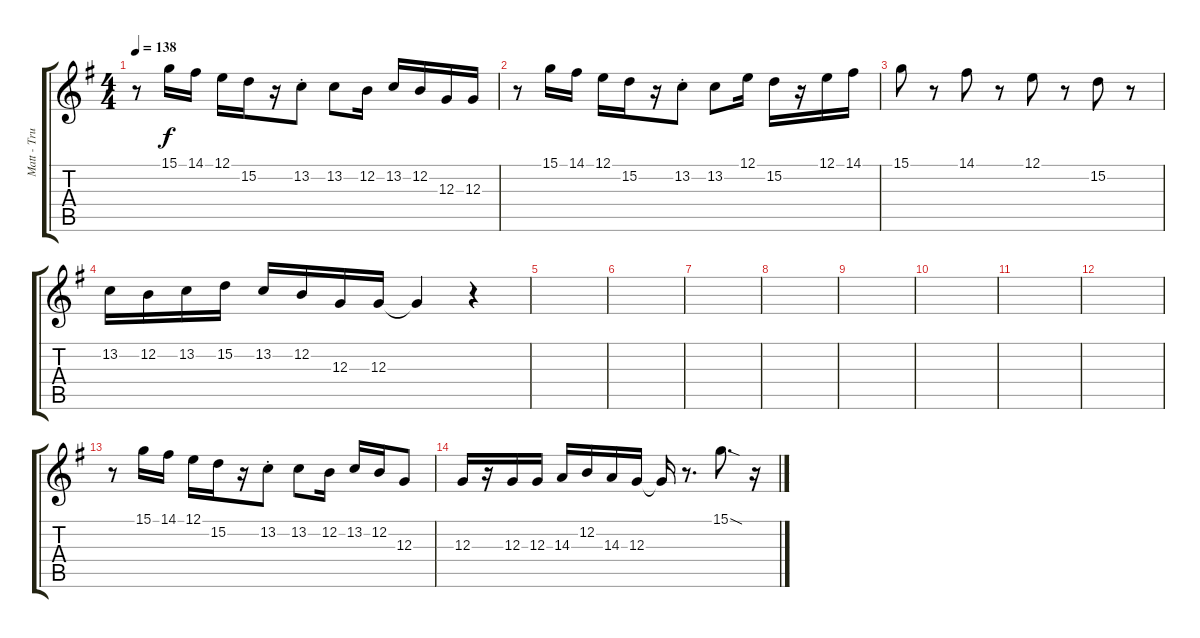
\track ("Matt - Trumpet" "Matt - Tru") {instrument trumpet}
\staff {score tabs}
\tuning (E4 B3 G3 D3 A2 E2) {hide}
\ts (4 4)
\tempo 138
\clef g2
\ks g
r.8{dy f} 15.1.16 14.1.16 12.1.16 15.2.16 r.16 13.2{st}.8 13.2.8 12.2.16 13.2.16 12.2.16 12.3.16 12.3.16 |
r.8 15.1.16 14.1.16 12.1.16 15.2.16 r.16 13.2{st}.8 13.2.8 12.1.16 15.2.16 r.16 12.1.16 14.1.16 |
15.1.8 r.8 14.1.8 r.8 12.1.8 r.8 15.2.8 r.8 |
13.2.16 12.2.16 13.2.16 15.2.16 13.2.16 12.2.16 12.3.16 12.3.16 12.3{t}.4 r.4 |
|
|
|
|
|
|
|
|
r.8 15.1.16 14.1.16 12.1.16 15.2.16 r.16 13.2{st}.8 13.2.8 12.2.16 13.2.16 12.2.16 12.3.8 |
12.3.16 r.16 12.3.16 12.3.16 14.3.16 12.2.16 14.3.16 12.3.16 12.3{t}.16 r.8{d} 15.1{sod}.8{d} r.16
